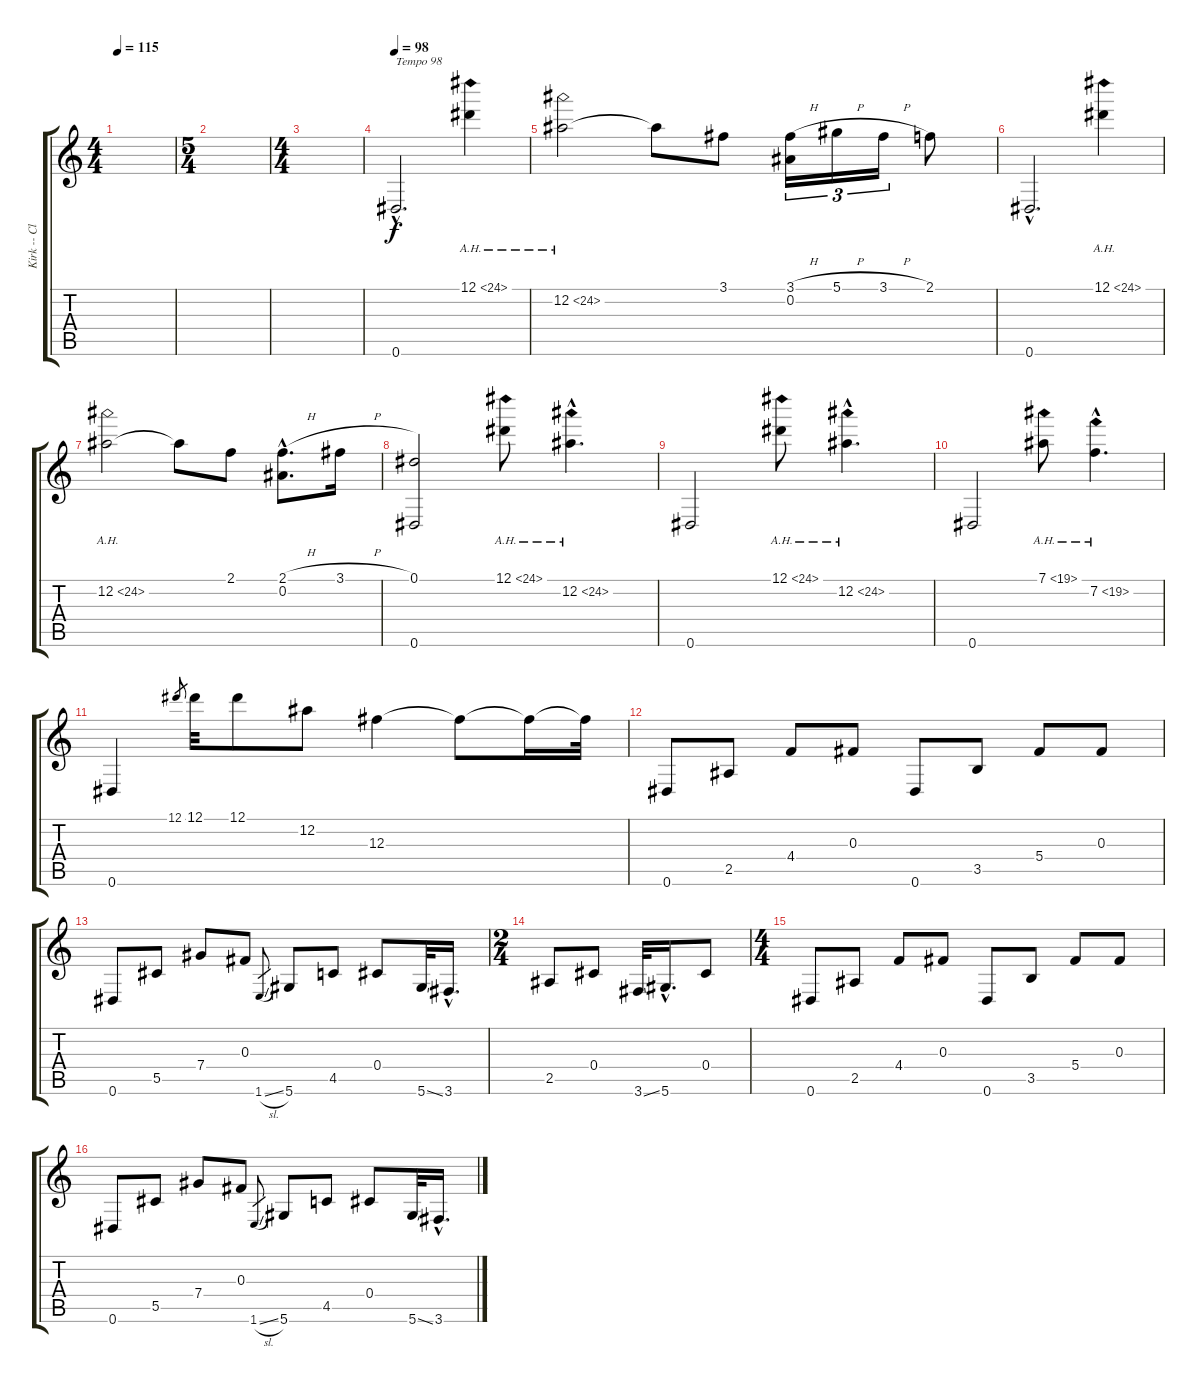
\track ("Kirk -- Clean" "Kirk -- Cl") {instrument electricguitarclean}
\staff {score tabs}
\tuning (Eb4 Bb3 Gb3 Db3 Ab2 Eb2) {hide}
\ts (4 4)
\tempo 115
\clef g2
\ks c
|
\ts (5 4)
|
\ts (4 4)
|
\tempo 98
0.6{hac}.2{d txt "Tempo 98"} 12.1{ah 12}.4 |
12.2{ah 12}.2 12.2{t}.8 3.1.8 (3.1{h} 0.2).16{tu (3 2)} 5.1{h}.16{tu (3 2)} 3.1{h}.16{tu (3 2)} 2.1.8 |
0.6{hac}.2{d} 12.1{ah 12}.4 |
12.2{ah 12}.2 12.2{t}.8 2.1.8 (2.1{h hac} 0.2{hac}).8{d} 3.1{h}.16 |
(0.1 0.6).2 12.1{ah 12}.8 12.2{ah 12 hac}.4{d} |
0.6.2 12.1{ah 12}.8 12.2{ah 12 hac}.4{d} |
0.6.2 7.1{ah 12}.8 7.2{ah 12 hac}.4{d} |
0.6.4 12.1.8{gr} 12.1.32 12.1.8 12.2.8 12.3.4 12.3{t}.8 12.3{t}.16 12.3{t}.32 |
0.6.8 2.5.8 4.4.8 0.3.8 0.6.8 3.5.8 5.4.8 0.3.8 |
0.6.8 5.5.8 7.4.8 0.3.8 1.6{sl}.8{gr} 5.6.8 4.5.8 0.4.8 5.6{ss}.32 3.6{hac}.16{d} |
\ts (2 4)
2.5.8 0.4.8 3.6{ss}.32 5.6{hac}.16{d} 0.4.8 |
\ts (4 4)
0.6.8 2.5.8 4.4.8 0.3.8 0.6.8 3.5.8 5.4.8 0.3.8 |
0.6.8 5.5.8 7.4.8 0.3.8 1.6{sl}.8{gr} 5.6.8 4.5.8 0.4.8 5.6{ss}.32 3.6{hac}.16{d}
